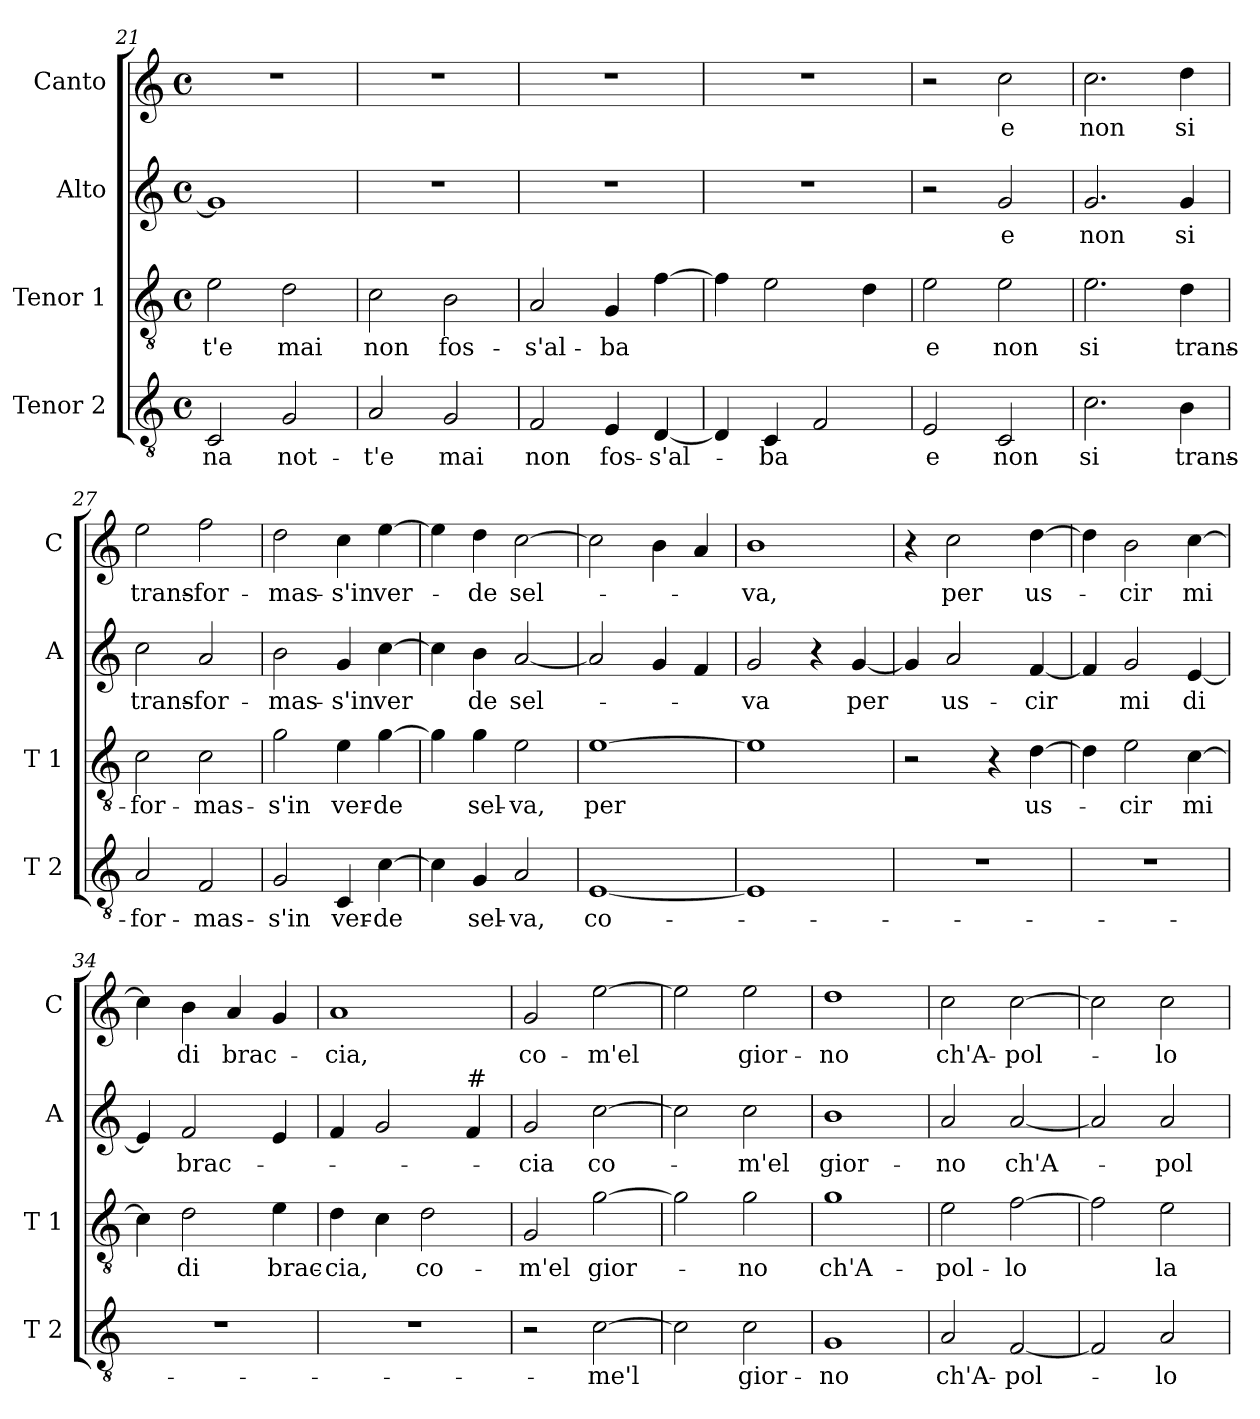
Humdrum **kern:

**kern	**text	**kern	**text	**kern	**text	**kern	**text
*part4	*part4	*part3	*part3	*part2	*part2	*part1	*part1
*staff4	*staff4	*staff3	*staff3	*staff2	*staff2	*staff1	*staff1
*I"Tenor 2	*	*I"Tenor 1	*	*I"Alto	*	*I"Canto	*
*I'T 2	*	*I'T 1	*	*I'A	*	*I'C	*
*clefGv2	*	*clefGv2	*	*clefG2	*	*clefG2	*
*k[]	*	*k[]	*	*k[]	*	*k[]	*
*C:	*	*C:	*	*C:	*	*C:	*
*M4/4	*	*M4/4	*	*M4/4	*	*M4/4	*
*met(c)	*	*met(c)	*	*met(c)	*	*met(c)	*
=21	=21	=21	=21	=21	=21	=21	=21
!	!LO:LY:b	!	!LO:LY:b	!	!	!	!
2C/	-na	2e\	-t'e	1g]	.	1r	.
!	!LO:LY:b	!	!LO:LY:b	!	!	!	!
2G/	not-	2d\	mai	.	.	.	.
=22	=22	=22	=22	=22	=22	=22	=22
!	!LO:LY:b	!	!LO:LY:b	!	!	!	!
2A/	-t'e	2c\	non	1r	.	1r	.
!	!LO:LY:b	!	!LO:LY:b	!	!	!	!
2G/	mai	2B\	fos-	.	.	.	.
=23	=23	=23	=23	=23	=23	=23	=23
!	!LO:LY:b	!	!LO:LY:b	!	!	!	!
2F/	non	2A/	-s'al-	1r	.	1r	.
!	!LO:LY:b	!	!LO:LY:b	!	!	!	!
4E/	fos-	4G/	-ba	.	.	.	.
!	!LO:LY:b	!	!	!	!	!	!
[4D/	-s'al-	[4f\	.	.	.	.	.
=24	=24	=24	=24	=24	=24	=24	=24
4D/]	.	4f\]	.	1r	.	1r	.
!	!LO:LY:b	!	!	!	!	!	!
4C/	-ba	2e\	.	.	.	.	.
2F/	.	.	.	.	.	.	.
.	.	4d\	.	.	.	.	.
!!LO:LB:g=z
=25	=25	=25	=25	=25	=25	=25	=25
!	!LO:LY:b	!	!LO:LY:b	!	!	!	!
2E/	e	2e\	e	2r	.	2r	.
!	!LO:LY:b	!	!LO:LY:b	!	!LO:LY:b	!	!LO:LY:b
2C/	non	2e\	non	2g/	e	2cc\	e
=26	=26	=26	=26	=26	=26	=26	=26
!	!LO:LY:b	!	!LO:LY:b	!	!LO:LY:b	!	!LO:LY:b
2.c\	si	2.e\	si	2.g/	non	2.cc\	non
!	!LO:LY:b	!	!LO:LY:b	!	!LO:LY:b	!	!LO:LY:b
4B\	trans-	4d\	trans-	4g/	si	4dd\	si
=27	=27	=27	=27	=27	=27	=27	=27
!	!LO:LY:b	!	!LO:LY:b	!	!LO:LY:b	!	!LO:LY:b
2A/	-for-	2c\	-for-	2cc\	trans-	2ee\	trans-
!	!LO:LY:b	!	!LO:LY:b	!	!LO:LY:b	!	!LO:LY:b
2F/	-mas-	2c\	-mas-	2a/	-for-	2ff\	-for-
=28	=28	=28	=28	=28	=28	=28	=28
!	!LO:LY:b	!	!LO:LY:b	!	!LO:LY:b	!	!LO:LY:b
2G/	-s'in	2g\	-s'in	2b\	-mas-	2dd\	-mas-
!	!LO:LY:b	!	!LO:LY:b	!	!LO:LY:b	!	!LO:LY:b
4C/	ver-	4e\	ver-	4g/	-s'in	4cc\	-s'in
!	!LO:LY:b	!	!LO:LY:b	!	!LO:LY:b	!	!LO:LY:b
[4c\	-de	[4g\	-de	[4cc\	ver	[4ee\	ver-
=29	=29	=29	=29	=29	=29	=29	=29
4c\]	.	4g\]	.	4cc\]	.	4ee\]	.
!	!LO:LY:b	!	!LO:LY:b	!	!LO:LY:b	!	!LO:LY:b
4G/	sel-	4g\	sel-	4b\	de	4dd\	-de
!	!LO:LY:b	!	!LO:LY:b	!	!LO:LY:b	!	!LO:LY:b
2A/	-va,	2e\	-va,	[2a/	sel-	[2cc\	sel-
=30	=30	=30	=30	=30	=30	=30	=30
!	!LO:LY:b	!	!LO:LY:b	!	!	!	!
[1E	co-	[1e	per	2a/]	.	2cc\]	.
.	.	.	.	4g/	.	4b\	.
.	.	.	.	4f/	.	4a/	.
!!LO:LB:g=z
=31	=31	=31	=31	=31	=31	=31	=31
!	!	!	!	!	!LO:LY:b	!	!LO:LY:b
1E]	.	1e]	.	2g/	-va	1b	-va,
.	.	.	.	4r	.	.	.
!	!	!	!	!	!LO:LY:b	!	!
.	.	.	.	[4g/	per	.	.
=32	=32	=32	=32	=32	=32	=32	=32
1r	.	2r	.	4g/]	.	4r	.
!	!	!	!	!	!LO:LY:b	!	!LO:LY:b
.	.	.	.	2a/	us-	2cc\	per
.	.	4r	.	.	.	.	.
!	!	!	!LO:LY:b	!	!LO:LY:b	!	!LO:LY:b
.	.	[4d\	us-	[4f/	-cir	[4dd\	us-
=33	=33	=33	=33	=33	=33	=33	=33
1r	.	4d\]	.	4f/]	.	4dd\]	.
!	!	!	!LO:LY:b	!	!LO:LY:b	!	!LO:LY:b
.	.	2e\	-cir	2g/	mi	2b\	-cir
!	!	!	!LO:LY:b	!	!LO:LY:b	!	!LO:LY:b
.	.	[4c\	mi	[4e/	di	[4cc\	mi
=34	=34	=34	=34	=34	=34	=34	=34
1r	.	4c\]	.	4e/]	.	4cc\]	.
!	!	!	!LO:LY:b	!	!LO:LY:b	!	!LO:LY:b
.	.	2d\	di	2f/	brac-	4b\	di
!	!	!	!	!	!	!	!LO:LY:b
.	.	.	.	.	.	4a/	brac-
!	!	!	!LO:LY:b	!	!	!	!
.	.	4e\	brac-	4e/	.	4g/	.
=35	=35	=35	=35	=35	=35	=35	=35
!	!	!	!LO:LY:b	!	!	!	!LO:LY:b
1r	.	4d\	-cia,	4f/	.	1a	-cia,
.	.	4c\	.	2g/	.	.	.
!	!	!	!LO:LY:b	!	!	!	!
.	.	2d\	co-	.	.	.	.
!	!	!	!	!LO:TX:a:t=#	!	!	!
.	.	.	.	4f/	.	.	.
=36	=36	=36	=36	=36	=36	=36	=36
!	!	!	!LO:LY:b	!	!LO:LY:b	!	!LO:LY:b
2r	.	2G/	-m'el	2g/	-cia	2g/	co-
!	!LO:LY:b	!	!LO:LY:b	!	!LO:LY:b	!	!LO:LY:b
[2c\	-me'l	[2g\	gior-	[2cc\	co-	[2ee\	-m'el
!!LO:LB:g=z
=37	=37	=37	=37	=37	=37	=37	=37
2c\]	.	2g\]	.	2cc\]	.	2ee\]	.
!	!LO:LY:b	!	!LO:LY:b	!	!LO:LY:b	!	!LO:LY:b
2c\	gior-	2g\	-no	2cc\	-m'el	2ee\	gior-
=38	=38	=38	=38	=38	=38	=38	=38
!	!LO:LY:b	!	!LO:LY:b	!	!LO:LY:b	!	!LO:LY:b
1G	-no	1g	ch'A-	1b	gior-	1dd	-no
=39	=39	=39	=39	=39	=39	=39	=39
!	!LO:LY:b	!	!LO:LY:b	!	!LO:LY:b	!	!LO:LY:b
2A/	ch'A-	2e\	-pol-	2a/	-no	2cc\	ch'A-
!	!LO:LY:b	!	!LO:LY:b	!	!LO:LY:b	!	!LO:LY:b
[2F/	-pol-	[2f\	-lo	[2a/	ch'A-	[2cc\	-pol-
=40	=40	=40	=40	=40	=40	=40	=40
2F/]	.	2f\]	.	2a/]	.	2cc\]	.
!	!LO:LY:b	!	!LO:LY:b	!	!LO:LY:b	!	!LO:LY:b
2A/	-lo	2e\	la	2a/	-pol-	2cc\	-lo
=	=	=	=	=	=	=	=
*-	*-	*-	*-	*-	*-	*-	*-
